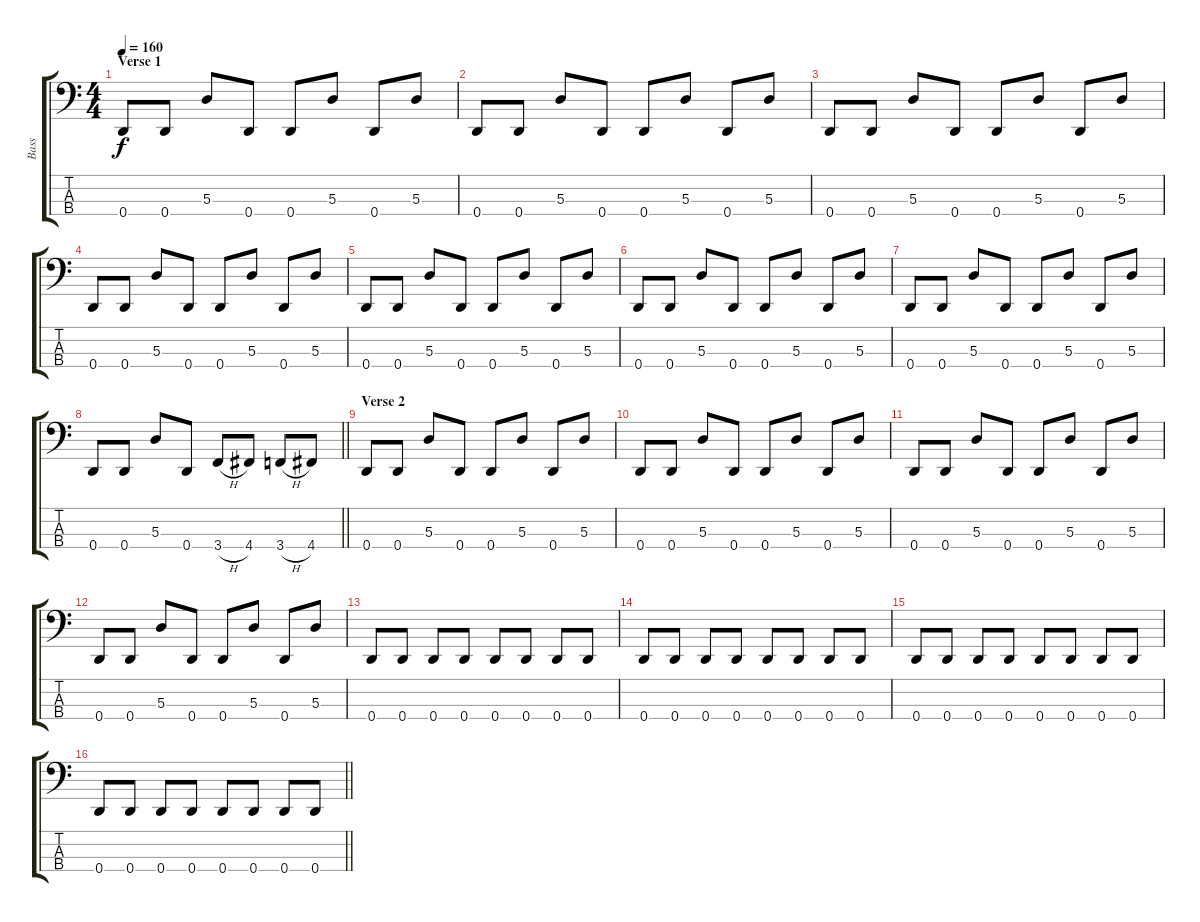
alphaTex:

\track ("Bass" "Bass") {instrument electricbasspick}
\staff {score tabs}
\tuning (G2 D2 A1 D1) {hide}
\ts (4 4)
\section ("" "Verse 1")
\tempo 160
\clef f4
\ks c
0.4.8{dy f} 0.4.8 5.3.8 0.4.8 0.4.8 5.3.8 0.4.8 5.3.8 |
0.4.8 0.4.8 5.3.8 0.4.8 0.4.8 5.3.8 0.4.8 5.3.8 |
0.4.8 0.4.8 5.3.8 0.4.8 0.4.8 5.3.8 0.4.8 5.3.8 |
0.4.8 0.4.8 5.3.8 0.4.8 0.4.8 5.3.8 0.4.8 5.3.8 |
0.4.8 0.4.8 5.3.8 0.4.8 0.4.8 5.3.8 0.4.8 5.3.8 |
0.4.8 0.4.8 5.3.8 0.4.8 0.4.8 5.3.8 0.4.8 5.3.8 |
0.4.8 0.4.8 5.3.8 0.4.8 0.4.8 5.3.8 0.4.8 5.3.8 |
\barLineRight lightlight
0.4.8 0.4.8 5.3.8 0.4.8 3.4{h}.8 4.4.8 3.4{h}.8 4.4.8 |
\section ("" "Verse 2")
0.4.8 0.4.8 5.3.8 0.4.8 0.4.8 5.3.8 0.4.8 5.3.8 |
0.4.8 0.4.8 5.3.8 0.4.8 0.4.8 5.3.8 0.4.8 5.3.8 |
0.4.8 0.4.8 5.3.8 0.4.8 0.4.8 5.3.8 0.4.8 5.3.8 |
0.4.8 0.4.8 5.3.8 0.4.8 0.4.8 5.3.8 0.4.8 5.3.8 |
0.4.8 0.4.8 0.4.8 0.4.8 0.4.8 0.4.8 0.4.8 0.4.8 |
0.4.8 0.4.8 0.4.8 0.4.8 0.4.8 0.4.8 0.4.8 0.4.8 |
0.4.8 0.4.8 0.4.8 0.4.8 0.4.8 0.4.8 0.4.8 0.4.8 |
\barLineRight lightlight
0.4.8 0.4.8 0.4.8 0.4.8 0.4.8 0.4.8 0.4.8 0.4.8
